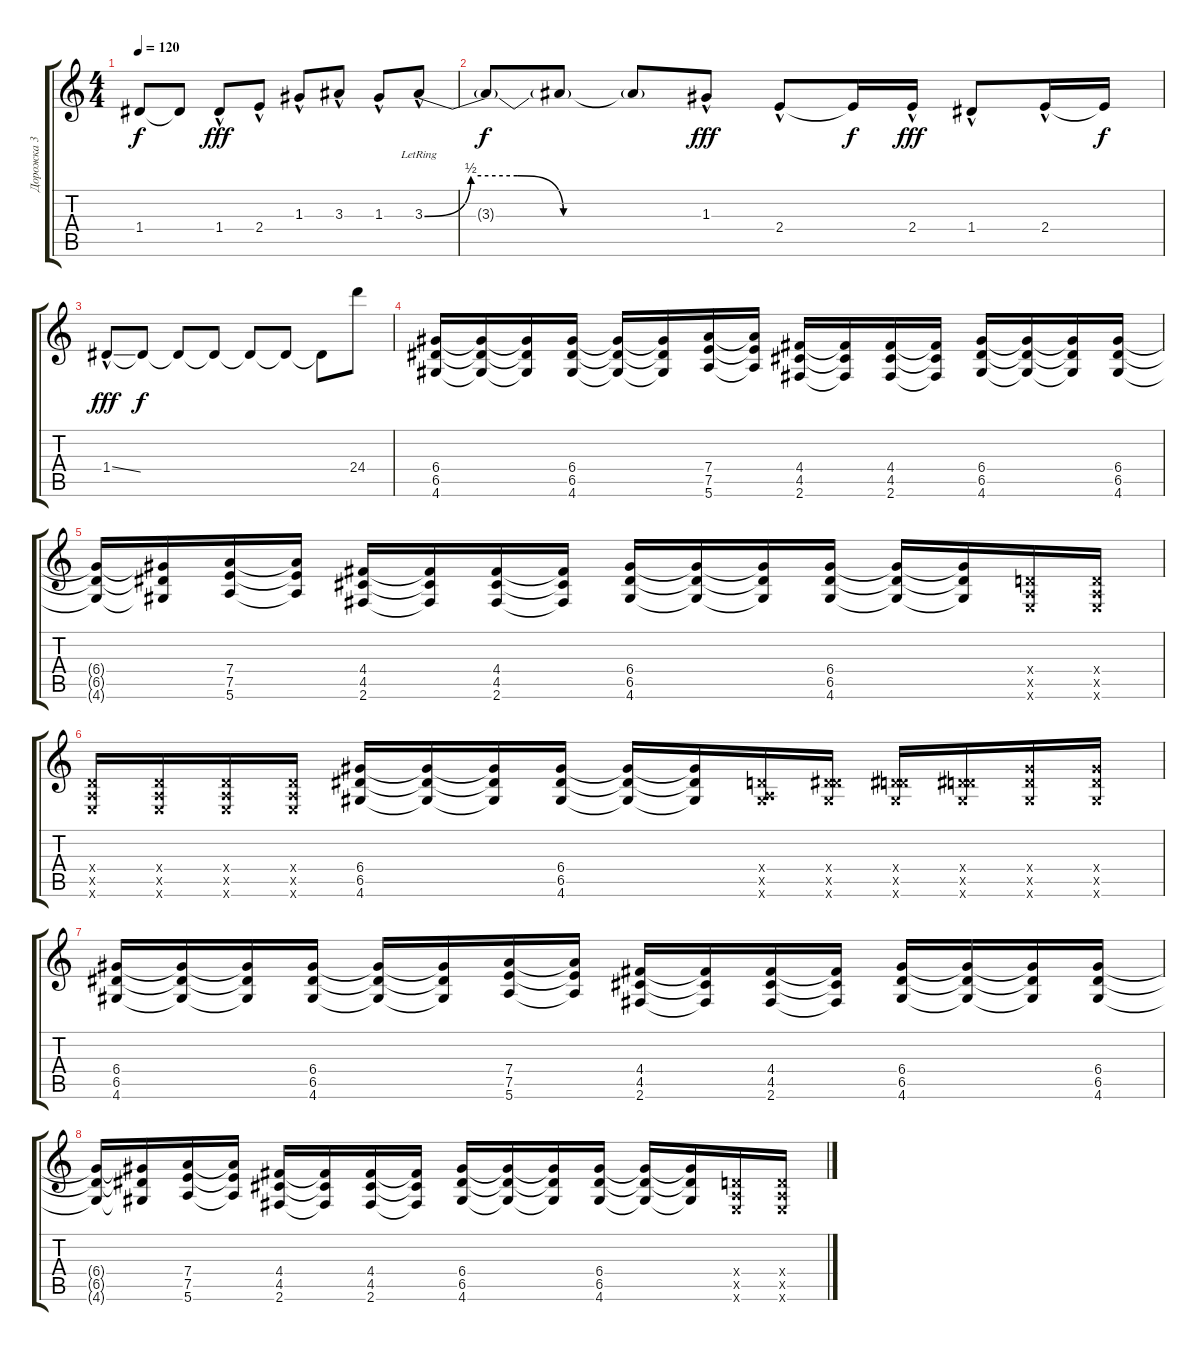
\track ("Дорожка 3" "Дорожка 3") {instrument distortionguitar}
\staff {score tabs}
\tuning (E4 B3 G3 D3 A2 E2) {hide}
\ts (4 4)
\tempo 120
\clef g2
\ks c
1.4{t}.8{dy f} 1.4{t}.8 1.4{hac}.8{dy fff} 2.4{hac}.8 1.3{hac}.8 3.3{hac}.8 1.3{hac}.8 3.3{be (custom 0 0 10 2 20 2 30 0 60 0) hac lr}.8 |
3.3{t}.8{dy f} 3.3{t}.8 3.3{t}.8 1.3{hac}.8{dy fff} 2.4{hac}.8 2.4{t}.16{dy f} 2.4{hac}.16{dy fff} 1.4{hac}.8 2.4{hac}.16 2.4{t}.16{dy f} |
1.4{ss hac}.8{dy fff} 1.4{t}.8{dy f} 1.4{t}.8 1.4{t}.8 1.4{t}.8 1.4{t}.8 1.4{t}.8 24.4.8 |
(6.4 6.5 4.6).16 (6.4{t} 6.5{t} 4.6{t}).16 (6.4{t} 6.5{t} 4.6{t}).16 (6.4 6.5 4.6).16 (6.4{t} 6.5{t} 4.6{t}).16 (6.4{t} 6.5{t} 4.6{t}).16 (7.4 7.5 5.6).16 (7.4{t} 7.5{t} 5.6{t}).16 (4.4 4.5 2.6).16 (4.4{t} 4.5{t} 2.6{t}).16 (4.4 4.5 2.6).16 (4.4{t} 4.5{t} 2.6{t}).16 (6.4 6.5 4.6).16 (6.4{t} 6.5{t} 4.6{t}).16 (6.4{t} 6.5{t} 4.6{t}).16 (6.4 6.5 4.6).16 |
(6.4{t} 6.5{t} 4.6{t}).16 (6.4{t} 6.5{t} 4.6{t}).16 (7.4 7.5 5.6).16 (7.4{t} 7.5{t} 5.6{t}).16 (4.4 4.5 2.6).16 (4.4{t} 4.5{t} 2.6{t}).16 (4.4 4.5 2.6).16 (4.4{t} 4.5{t} 2.6{t}).16 (6.4 6.5 4.6).16 (6.4{t} 6.5{t} 4.6{t}).16 (6.4{t} 6.5{t} 4.6{t}).16 (6.4 6.5 4.6).16 (6.4{t} 6.5{t} 4.6{t}).16 (6.4{t} 6.5{t} 4.6{t}).16 (0.4{x} 0.5{x} 0.6{x}).16 (0.4{x} 0.5{x} 0.6{x}).16 |
(0.4{x} 0.5{x} 0.6{x}).16 (0.4{x} 0.5{x} 0.6{x}).16 (0.4{x} 0.5{x} 0.6{x}).16 (0.4{x} 0.5{x} 0.6{x}).16 (6.4 6.5 4.6).16 (6.4{t} 6.5{t} 4.6{t}).16 (6.4{t} 6.5{t} 4.6{t}).16 (6.4 6.5 4.6).16 (6.4{t} 6.5{t} 4.6{t}).16 (6.4{t} 6.5{t} 4.6{t}).16 (0.4{x} 0.5{x} 4.6{x}).16 (0.4{x} 6.5{x} 4.6{x}).16 (0.4{x} 6.5{x} 4.6{x}).16 (0.4{x} 6.5{x} 4.6{x}).16 (6.4{x} 6.5{x} 4.6{x}).16 (6.4{x} 6.5{x} 4.6{x}).16 |
(6.4 6.5 4.6).16 (6.4{t} 6.5{t} 4.6{t}).16 (6.4{t} 6.5{t} 4.6{t}).16 (6.4 6.5 4.6).16 (6.4{t} 6.5{t} 4.6{t}).16 (6.4{t} 6.5{t} 4.6{t}).16 (7.4 7.5 5.6).16 (7.4{t} 7.5{t} 5.6{t}).16 (4.4 4.5 2.6).16 (4.4{t} 4.5{t} 2.6{t}).16 (4.4 4.5 2.6).16 (4.4{t} 4.5{t} 2.6{t}).16 (6.4 6.5 4.6).16 (6.4{t} 6.5{t} 4.6{t}).16 (6.4{t} 6.5{t} 4.6{t}).16 (6.4 6.5 4.6).16 |
(6.4{t} 6.5{t} 4.6{t}).16 (6.4{t} 6.5{t} 4.6{t}).16 (7.4 7.5 5.6).16 (7.4{t} 7.5{t} 5.6{t}).16 (4.4 4.5 2.6).16 (4.4{t} 4.5{t} 2.6{t}).16 (4.4 4.5 2.6).16 (4.4{t} 4.5{t} 2.6{t}).16 (6.4 6.5 4.6).16 (6.4{t} 6.5{t} 4.6{t}).16 (6.4{t} 6.5{t} 4.6{t}).16 (6.4 6.5 4.6).16 (6.4{t} 6.5{t} 4.6{t}).16 (6.4{t} 6.5{t} 4.6{t}).16 (0.4{x} 0.5{x} 0.6{x}).16 (0.4{x} 0.5{x} 0.6{x}).16
